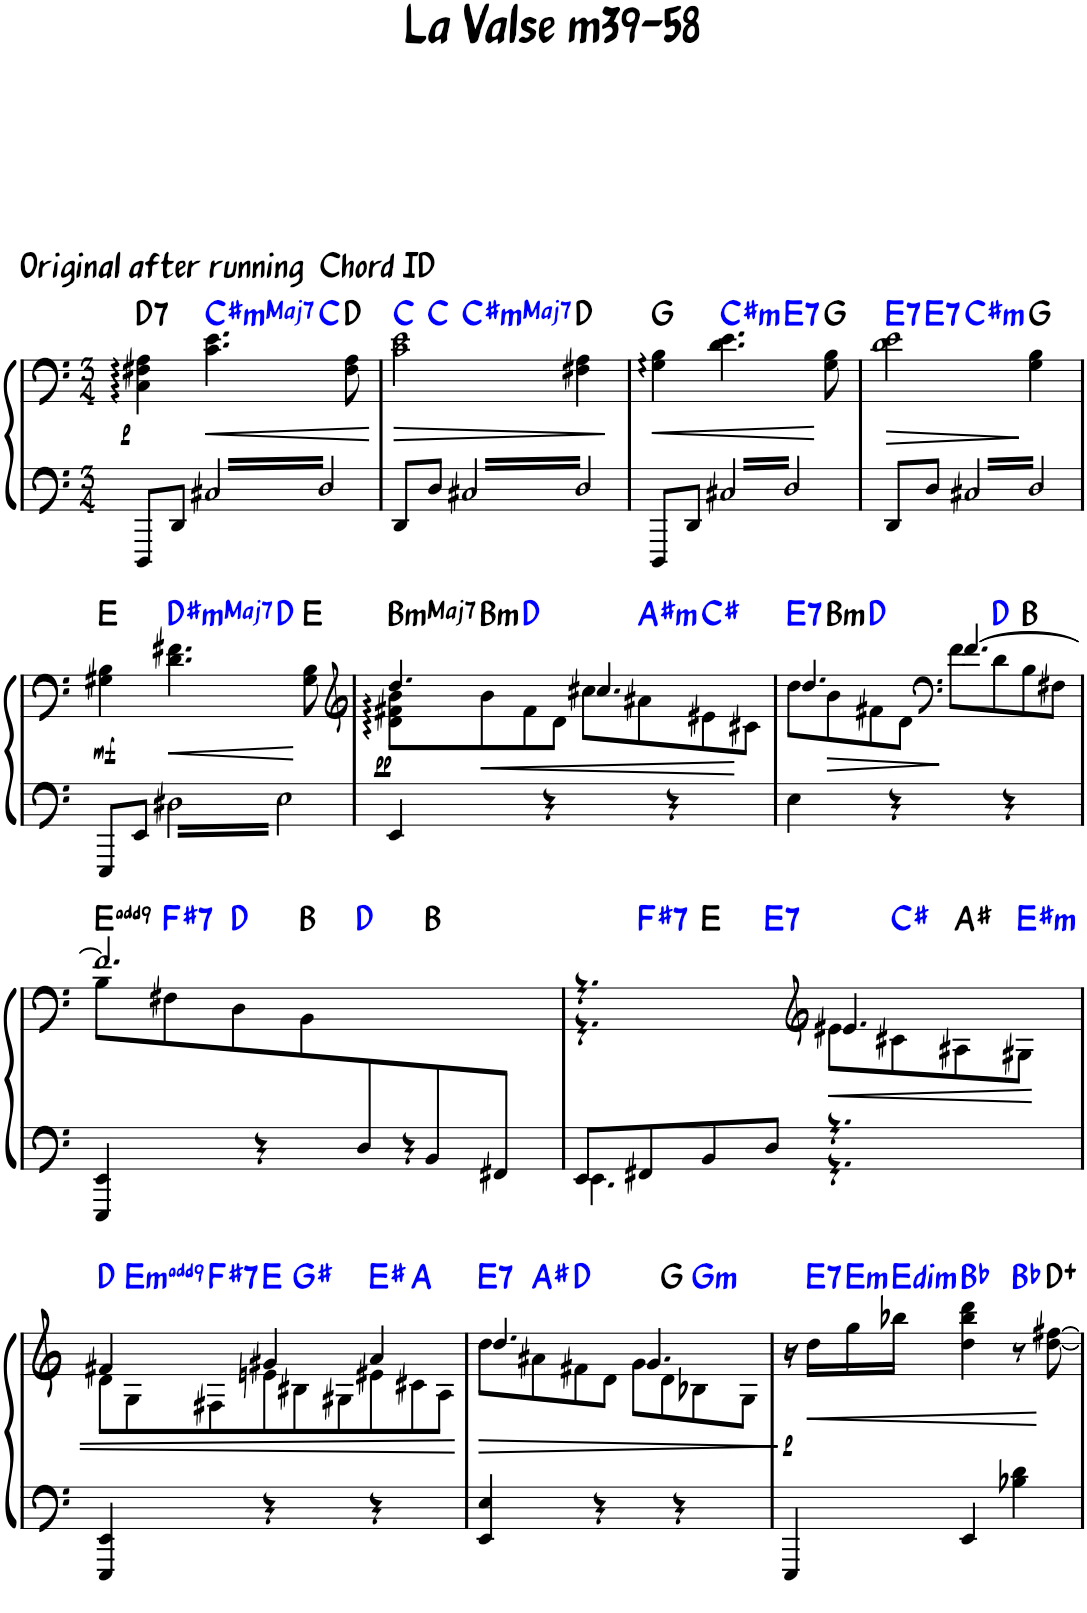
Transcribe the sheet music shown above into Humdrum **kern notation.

**kern	**kern	**dynam	**harte
*part1	*part1	*part1	*part1
*staff2	*staff1	*staff1/2	*
*I"Piano	*	*	*
*I'Pno.	*	*	*
*clefF4	*clefF4	*	*
*k[]	*k[]	*	*
*M3/4	*M3/4	*	*
=1	=1	=1	=1
!	!LO:TX:a:t=Original after running  Chord ID	!	!
!LO:TX:a:t=Original after running  Chord ID	!	!	!
!	!	!LO:DY:b	!LO:H:kt=7
*	*^	*	*
8DDD/L	4C\ 4F#X\ 4A\	2ryy	p	D:7
8DD/J	.	.	.	.
!	!	!	!LO:HP:b	!LO:H:kt=mMaj7
6.C#X/	4.c\ 4.e\	.	<	C#:minmaj7
!	!	!	!	!LO:H:kt=N.C.
6.D/	.	4ryy	.	N
!	!	!	!	!LO:H:kt=N.C.
.	8F#\ 8A\	.	.	N
.	.	.	[	.
=2	=2	=2	=2	=2
!	!	!	!LO:HP:b	!LO:H:kt=N.C.
*	*	*^	*	*
8DD/L	2c\ 2e\	8ryy	4ryy	>	N
!	!	!	!	!	!LO:H:kt=N.C.
8D/J	.	2ryy	.	.	N
!	!	!	!	!	!LO:H:kt=mMaj7
6.C#X/	.	.	2ryy	.	C#:minmaj7
!	!	!	!	!	!LO:H:kt=N.C.
6.D/	4F#X\ 4A\	.	.	]	N
.	.	8ryy	.	.	.
=3	=3	=3	=3	=3	=3
!	!	!	!	!LO:HP:b	!LO:H:kt=N.C.
*	*	*v	*v	*	*
8DDD/L	4G\ 4B\	2ryy	<	N
8DD/J	.	.	.	.
!	!	!	!	!LO:H:kt=m
6.C#X/	4.d\ 4.e\	.	.	C#:min
!	!	!	!	!LO:H:kt=7
6.D/	.	4ryy	.	E:7
!	!	!	!	!LO:H:kt=N.C.
.	8G\ 8B\	.	[	N
=4	=4	=4	=4	=4
!	!	!	!LO:HP:b	!LO:H:kt=7
*	*	*^	*	*
8DD/L	2d\ 2e\	8ryy	4ryy	>	E:7
!	!	!	!	!	!LO:H:kt=7
8D/J	.	2ryy	.	.	E:7
!	!	!	!	!	!LO:H:kt=m
6.C#X/	.	.	2ryy	.	C#:min
!	!	!	!	!	!LO:H:kt=N.C.
6.D/	4G\ 4B\	.	.	]	N
.	.	8ryy	.	.	.
!!LO:LB:g=z
=5	=5	=5	=5	=5	=5
!	!	!	!	!LO:DY:b	!LO:H:kt=N.C.
*	*	*v	*v	*	*
8EEE/L	4G#X\ 4B\	2ryy	mf	N
8EE/J	.	.	.	.
!	!	!	!LO:HP:b	!LO:H:kt=mMaj7
6.D#X\	4.d\ 4.f#X\	.	<	D#:minmaj7
!	!	!	!	!LO:H:kt=N.C.
6.E\	.	4ryy	.	N
!	!	!	!	!LO:H:kt=N.C.
.	8G#\ 8B\	.	[	N
=6	=6	=6	=6	=6
*	*clefG2	*	*	*
!	!	!	!LO:DY:b	!LO:H:n=1:kt=mMaj7
!	!	!	!	!LO:H:n=2:kt=N.C.
4EE/	4.dd/	32%3d\ 32%3f#X\ 32%3b\L	pp	B:minmaj7 N
!	!	!	!LO:HP:b	!LO:H:kt=m
.	.	32%3b\	<	B:min
!	!	!	!	!LO:H:kt=N.C.
.	.	32%3f#\	.	N
4r	.	.	.	.
.	.	32%3d\J	.	.
!	!	!	!	!LO:H:n=1:kt=N.C.
!	!	!	!	!LO:H:n=2:kt=N.C.
.	4.cc#X/	32%3cc#\L	.	N N
!	!	!	!	!LO:H:kt=m
.	.	32%3a#X\	.	A#:min
4r	.	.	.	.
!	!	!	!	!LO:H:kt=N.C.
.	.	32%3e#X\	.	N
.	.	32%3c#X\J	[	.
=7	=7	=7	=7	=7
!	!	!	!	!LO:H:n=1:kt=7
!	!	!	!	!LO:H:n=2:kt=N.C.
4E\	4.dd/	32%3dd\L	.	E:7 N
!	!	!	!LO:HP:b	!LO:H:kt=m
.	.	32%3b\	>	B:min
!	!	!	!	!LO:H:kt=N.C.
.	.	32%3f#X\	.	N
4r	.	.	.	.
.	.	32%3d\J	.	.
*	*clefF4	*	*	*
!	!	!	!	!LO:H:n=1:kt=N.C.
!	!	!	!	!LO:H:n=2:kt=N.C.
.	[4.f#/	32%3f#\L	.	N N
!	!	!	!	!LO:H:kt=N.C.
.	.	32%3d\	.	N
4r	.	.	.	.
!	!	!	!	!LO:H:kt=N.C.
.	.	32%3B\	.	N
.	.	32%3F#X\J	.	.
!!LO:LB:g=z
=8	=8	=8	=8	=8
*^	*	*	*	*
*	*	*	*Xbrackettup	*	*
*	*	*	*^	*	*
7%2.ryy	4EEE/ 4EE/	2.f#/]	28%3B\L	7%2...ryy	.	E:maj(9)
!	!	!	!	!	!	!LO:H:kt=7
.	.	.	28%3F#X\	.	.	F#:7
!	!	!	!	!	!	!LO:H:kt=N.C.
.	.	.	28%3D\	.	.	N
.	4r	.	.	.	.	.
!	!	!	!	!	!	!LO:H:kt=N.C.
.	.	.	28%3BB\	.	.	N
!	!	!	!	!	!	!LO:H:kt=N.C.
28%3D/	.	.	14%3.ryy	.	.	N
.	4r	.	.	.	.	.
!	!	!	!	!	!	!LO:H:kt=N.C.
28%3BB/	.	.	.	7.ryy	.	N
28%3FF#X/J	.	.	.	.	.	.
*	*	*v	*v	*v	*	*
=9	=9	=9	=9	=9
*Xbrackettup	*	*	*	*
*	*	*^	*	*
*	*	*	*^	*	*
!	!	!	!	!	!	!LO:H:kt=N.C.
*	*	*	*^	*^	*	*
*	*	*	*	*	*	*	*	*
32%3EE/L	4.EE\	4.r	4.r	16.ryy	8.ryy	4ryy	.	N
!	!	!	!	!	!	!	!	!LO:H:kt=7
32%3FF#X/	.	.	.	2ryy	.	.	.	F#:7
!	!	!	!	!	!	!	!	!LO:H:kt=N.C.
32%3BB/	.	.	.	.	2ryy	.	.	N
.	.	.	.	.	.	32ryy	.	.
!	!	!	!	!	!	!	!	!LO:H:kt=7
32%3D/J	.	.	.	.	.	4...ryy	.	E:7
*	*	*clefG2	*	*	*	*	*	*
!	!	!	!	!	!	!	!	!LO:H:kt=N.C.
4.r	4.r	4.e#X/	32%3e#X\L	.	.	.	.	N
!	!	!	!	!	!	!	!	!LO:H:kt=N.C.
.	.	.	32%3c#X\	.	.	.	.	N
!	!	!	!	!	!	!	!	!LO:H:kt=N.C.
.	.	.	32%3A#X\	.	.	.	.	N
.	.	.	.	8ryy	.	.	.	.
!	!	!	!	!	!	!	!	!LO:H:kt=m
.	.	.	32%3G#X\J	.	.	.	.	E#:min
.	.	.	.	.	16ryy	.	.	.
.	.	.	.	32ryy	.	.	.	.
!!LO:LB:g=z
=10	=10	=10	=10	=10	=10	=10	=10	=10
!	!	!	!	!	!	!	!	!LO:H:kt=N.C.
*v	*v	*	*	*	*	*	*	*
*	*	*v	*v	*v	*v	*	*
4EEE/ 4EE/	4f#X/	12d\L	.	N
!	!	!	!	!LO:H:kt=m
.	.	12G\	.	E:min(9)
!	!	!	!	!LO:H:kt=7
.	.	12F#X\	.	F#:7
!	!	!	!	!LO:H:n=1:kt=N.C.
!	!	!	!	!LO:H:n=2:kt=N.C.
4r	4g#X/	12en\	.	N N
!	!	!	!	!LO:H:kt=N.C.
.	.	12B#X\	.	N
.	.	12G#X\	.	.
!	!	!	!	!LO:H:n=1:kt=N.C.
!	!	!	!	!LO:H:n=2:kt=N.C.
4r	4a/	12e#X\	.	N N
!	!	!	!	!LO:H:kt=N.C.
.	.	12c#X\	.	N
.	.	12A\J	.	.
*	*v	*v	*	*
.	.	]	.
=11	=11	=11	=11
!	!	!LO:HP:b=2	!
*	*^	*	*
*	*	*brackettup	*	*
!	!	!	!	!LO:H:n=1:kt=7
!	!	!	!	!LO:H:n=2:kt=N.C.
4EE/ 4E/	4.dd/	32%3dd\L	>	E:7 N
!	!	!	!	!LO:H:kt=N.C.
.	.	32%3a#X\	.	N
!	!	!	!	!LO:H:kt=N.C.
.	.	32%3f#X\	.	N
4r	.	.	.	.
.	.	32%3d\J	.	.
!	!	!	!	!LO:H:n=1:kt=N.C.
!	!	!	!	!LO:H:n=2:kt=N.C.
.	4.g/	32%3g\L	.	N N
!	!	!	!	!LO:H:kt=N.C.
.	.	32%3d\	.	N
4r	.	.	.	.
!	!	!	!	!LO:H:kt=m
.	.	32%3B-X\	.	G:min
.	.	32%3G\J	.	.
=12	=12	=12	=12	=12
!	!	!	!LO:DY:a=2	!LO:H:kt=N.C.
*	*v	*v	*	*
4EEE/	16r	p	N
!	!	!	!LO:H:kt=7
.	16dd\LL	.	E:7
!	!	!	!LO:H:kt=m
.	16gg\	.	E:min
!	!	!	!LO:H:kt=dim
.	16bb-X\JJ	.	E:dim
!	!	!	!LO:H:kt=N.C.
4EE/	4dd\ 4bb-\ 4ddd\	.	N
!	!	!	!LO:H:kt=N.C.
4B-X\ 4d\	8r	.	N
.	[8dd\ [8ff#X\	]	D:aug
=	=	=	=
*-	*-	*-	*-
